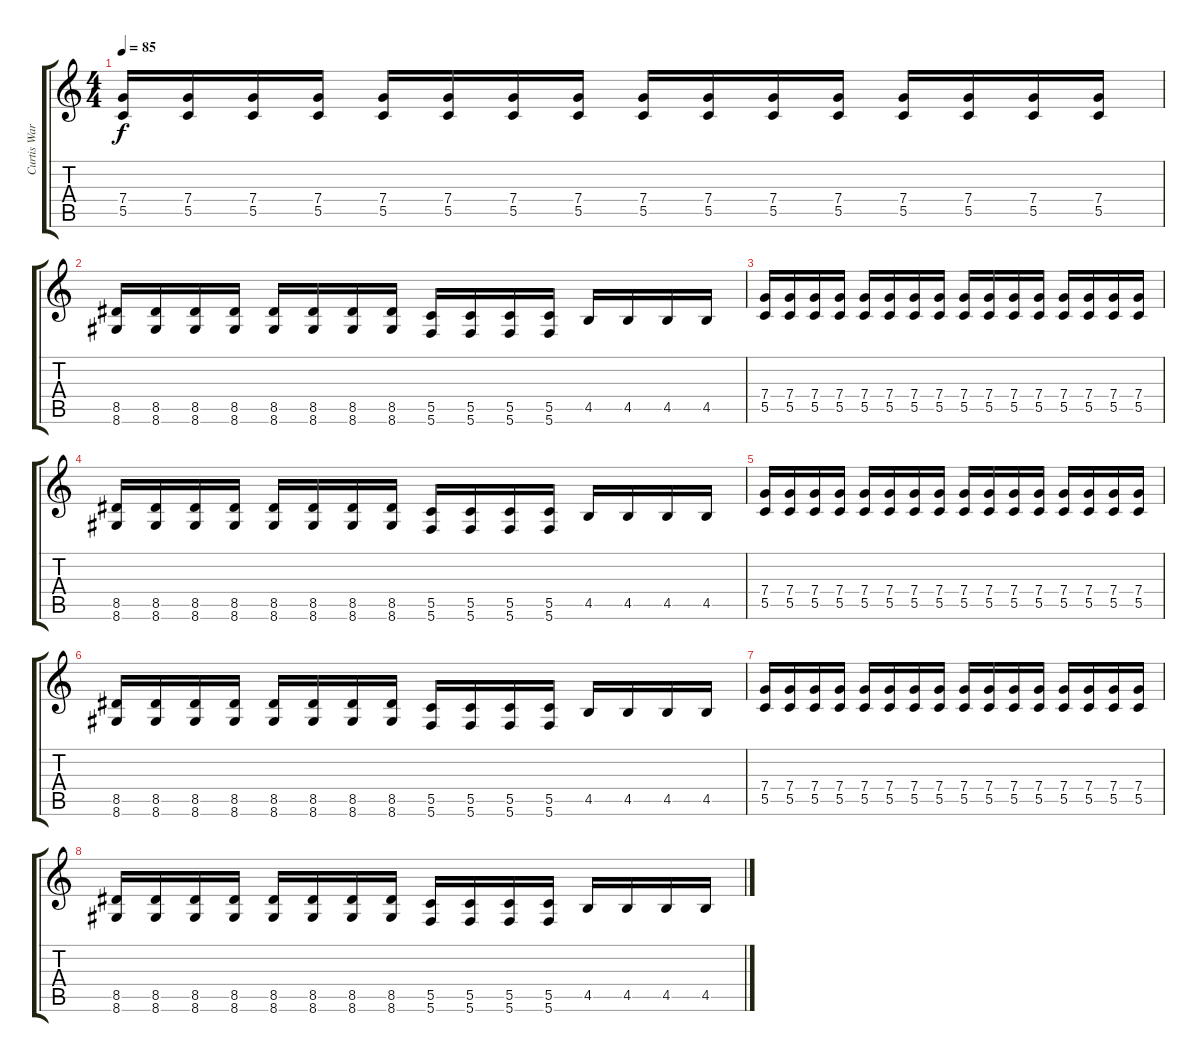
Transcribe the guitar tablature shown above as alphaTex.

\track ("Curtis Ward" "Curtis War") {instrument distortionguitar}
\staff {score tabs}
\tuning (D4 A3 F3 C3 G2 C2) {hide}
\ts (4 4)
\tempo 85
\clef g2
\ks c
(7.4 5.5).16{dy f} (7.4 5.5).16 (7.4 5.5).16 (7.4 5.5).16 (7.4 5.5).16 (7.4 5.5).16 (7.4 5.5).16 (7.4 5.5).16 (7.4 5.5).16 (7.4 5.5).16 (7.4 5.5).16 (7.4 5.5).16 (7.4 5.5).16 (7.4 5.5).16 (7.4 5.5).16 (7.4 5.5).16 |
(8.5 8.6).16 (8.5 8.6).16 (8.5 8.6).16 (8.5 8.6).16 (8.5 8.6).16 (8.5 8.6).16 (8.5 8.6).16 (8.5 8.6).16 (5.5 5.6).16 (5.5 5.6).16 (5.5 5.6).16 (5.5 5.6).16 4.5.16 4.5.16 4.5.16 4.5.16 |
(7.4 5.5).16 (7.4 5.5).16 (7.4 5.5).16 (7.4 5.5).16 (7.4 5.5).16 (7.4 5.5).16 (7.4 5.5).16 (7.4 5.5).16 (7.4 5.5).16 (7.4 5.5).16 (7.4 5.5).16 (7.4 5.5).16 (7.4 5.5).16 (7.4 5.5).16 (7.4 5.5).16 (7.4 5.5).16 |
(8.5 8.6).16 (8.5 8.6).16 (8.5 8.6).16 (8.5 8.6).16 (8.5 8.6).16 (8.5 8.6).16 (8.5 8.6).16 (8.5 8.6).16 (5.5 5.6).16 (5.5 5.6).16 (5.5 5.6).16 (5.5 5.6).16 4.5.16 4.5.16 4.5.16 4.5.16 |
(7.4 5.5).16 (7.4 5.5).16 (7.4 5.5).16 (7.4 5.5).16 (7.4 5.5).16 (7.4 5.5).16 (7.4 5.5).16 (7.4 5.5).16 (7.4 5.5).16 (7.4 5.5).16 (7.4 5.5).16 (7.4 5.5).16 (7.4 5.5).16 (7.4 5.5).16 (7.4 5.5).16 (7.4 5.5).16 |
(8.5 8.6).16 (8.5 8.6).16 (8.5 8.6).16 (8.5 8.6).16 (8.5 8.6).16 (8.5 8.6).16 (8.5 8.6).16 (8.5 8.6).16 (5.5 5.6).16 (5.5 5.6).16 (5.5 5.6).16 (5.5 5.6).16 4.5.16 4.5.16 4.5.16 4.5.16 |
(7.4 5.5).16 (7.4 5.5).16 (7.4 5.5).16 (7.4 5.5).16 (7.4 5.5).16 (7.4 5.5).16 (7.4 5.5).16 (7.4 5.5).16 (7.4 5.5).16 (7.4 5.5).16 (7.4 5.5).16 (7.4 5.5).16 (7.4 5.5).16 (7.4 5.5).16 (7.4 5.5).16 (7.4 5.5).16 |
(8.5 8.6).16 (8.5 8.6).16 (8.5 8.6).16 (8.5 8.6).16 (8.5 8.6).16 (8.5 8.6).16 (8.5 8.6).16 (8.5 8.6).16 (5.5 5.6).16 (5.5 5.6).16 (5.5 5.6).16 (5.5 5.6).16 4.5.16 4.5.16 4.5.16 4.5.16
